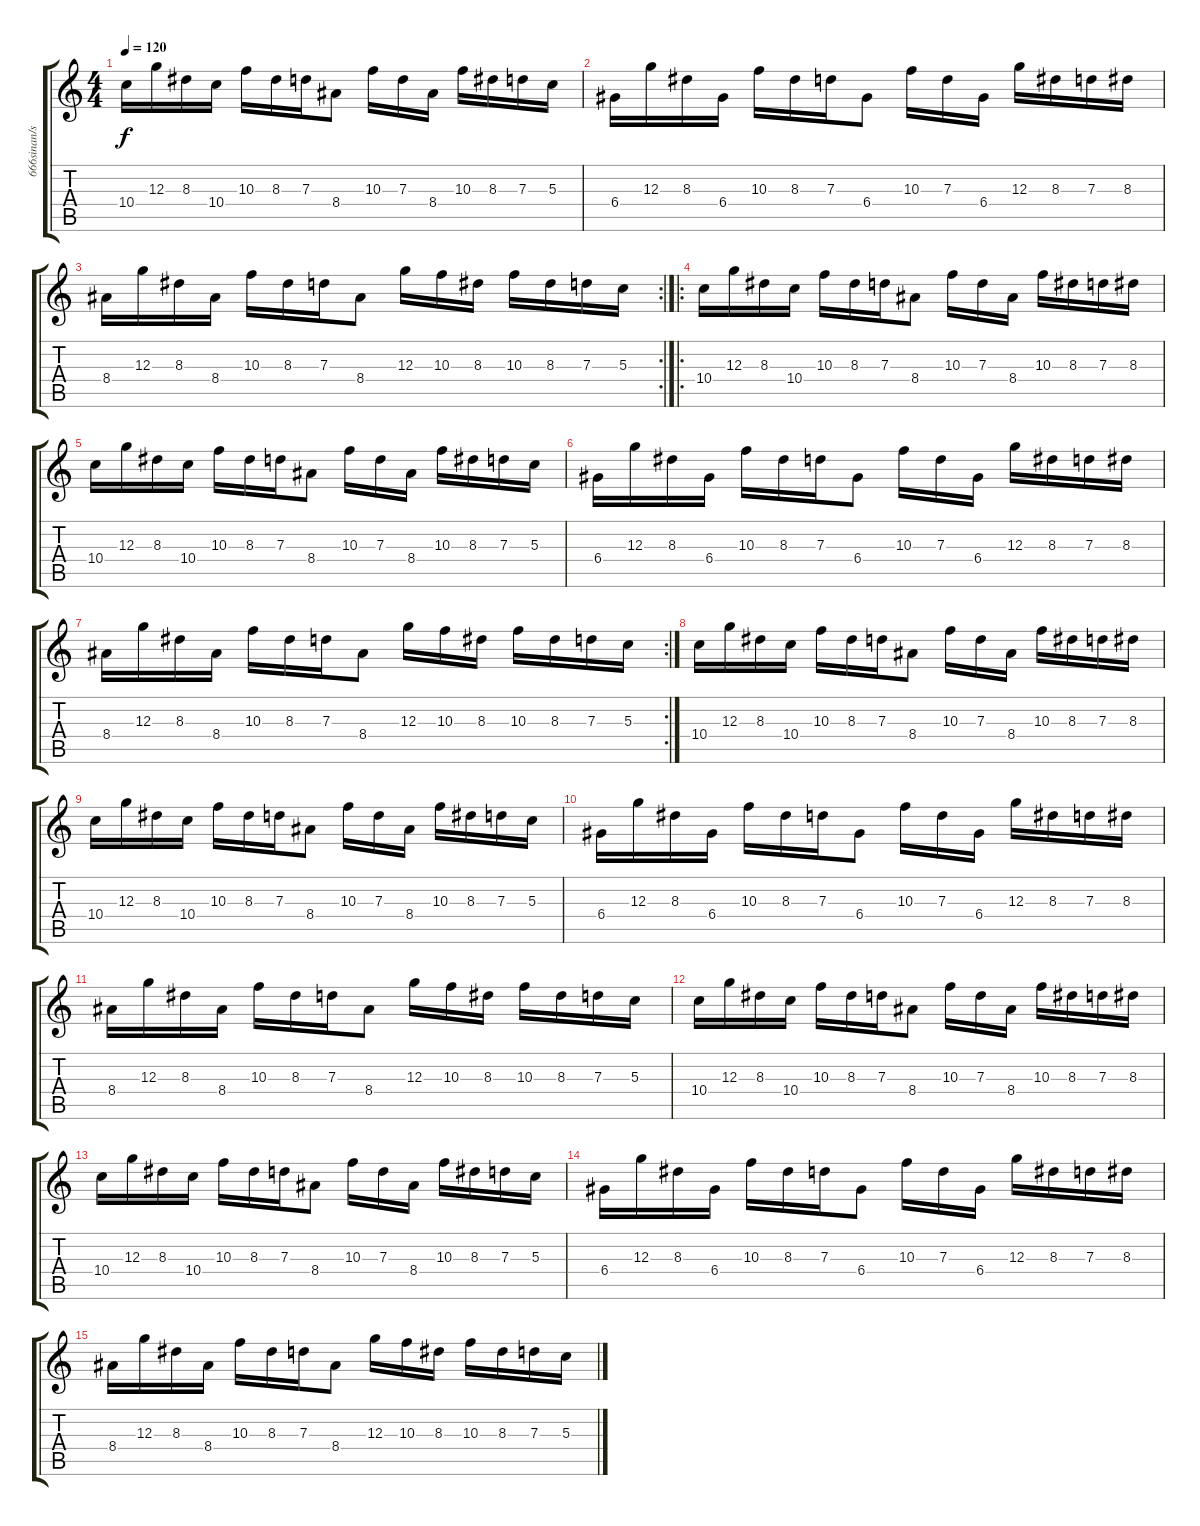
\track ("666sinan/satan" "666sinan/s") {instrument distortionguitar}
\staff {score tabs}
\tuning (E4 B3 G3 D3 A2 D2) {hide}
\ts (4 4)
\tempo 120
\clef g2
\ks c
10.4.16{dy f} 12.3.16 8.3.16 10.4.16 10.3.16 8.3.16 7.3.16 8.4.8 10.3.16 7.3.16 8.4.16 10.3.16 8.3.16 7.3.16 5.3.16 |
6.4.16 12.3.16 8.3.16 6.4.16 10.3.16 8.3.16 7.3.16 6.4.8 10.3.16 7.3.16 6.4.16 12.3.16 8.3.16 7.3.16 8.3.16 |
\rc 2
8.4.16 12.3.16 8.3.16 8.4.16 10.3.16 8.3.16 7.3.16 8.4.8 12.3.16 10.3.16 8.3.16 10.3.16 8.3.16 7.3.16 5.3.16 |
\ro
10.4.16 12.3.16 8.3.16 10.4.16 10.3.16 8.3.16 7.3.16 8.4.8 10.3.16 7.3.16 8.4.16 10.3.16 8.3.16 7.3.16 8.3.16 |
10.4.16 12.3.16 8.3.16 10.4.16 10.3.16 8.3.16 7.3.16 8.4.8 10.3.16 7.3.16 8.4.16 10.3.16 8.3.16 7.3.16 5.3.16 |
6.4.16 12.3.16 8.3.16 6.4.16 10.3.16 8.3.16 7.3.16 6.4.8 10.3.16 7.3.16 6.4.16 12.3.16 8.3.16 7.3.16 8.3.16 |
\rc 2
8.4.16 12.3.16 8.3.16 8.4.16 10.3.16 8.3.16 7.3.16 8.4.8 12.3.16 10.3.16 8.3.16 10.3.16 8.3.16 7.3.16 5.3.16 |
10.4.16{volume 10} 12.3.16 8.3.16 10.4.16 10.3.16 8.3.16 7.3.16 8.4.8 10.3.16 7.3.16 8.4.16 10.3.16 8.3.16 7.3.16 8.3.16 |
10.4.16 12.3.16 8.3.16 10.4.16 10.3.16 8.3.16 7.3.16 8.4.8 10.3.16 7.3.16 8.4.16 10.3.16 8.3.16 7.3.16 5.3.16 |
6.4.16 12.3.16 8.3.16 6.4.16 10.3.16 8.3.16 7.3.16 6.4.8 10.3.16 7.3.16 6.4.16 12.3.16 8.3.16 7.3.16 8.3.16 |
8.4.16 12.3.16 8.3.16 8.4.16 10.3.16 8.3.16 7.3.16 8.4.8 12.3.16 10.3.16 8.3.16 10.3.16 8.3.16 7.3.16 5.3.16 |
10.4.16{volume 0} 12.3.16 8.3.16 10.4.16 10.3.16 8.3.16 7.3.16 8.4.8 10.3.16 7.3.16 8.4.16 10.3.16 8.3.16 7.3.16 8.3.16 |
10.4.16 12.3.16 8.3.16 10.4.16 10.3.16 8.3.16 7.3.16 8.4.8 10.3.16 7.3.16 8.4.16 10.3.16 8.3.16 7.3.16 5.3.16 |
6.4.16 12.3.16 8.3.16 6.4.16 10.3.16 8.3.16 7.3.16 6.4.8 10.3.16 7.3.16 6.4.16 12.3.16 8.3.16 7.3.16 8.3.16 |
8.4.16 12.3.16 8.3.16 8.4.16 10.3.16 8.3.16 7.3.16 8.4.8 12.3.16 10.3.16 8.3.16 10.3.16 8.3.16 7.3.16 5.3.16
